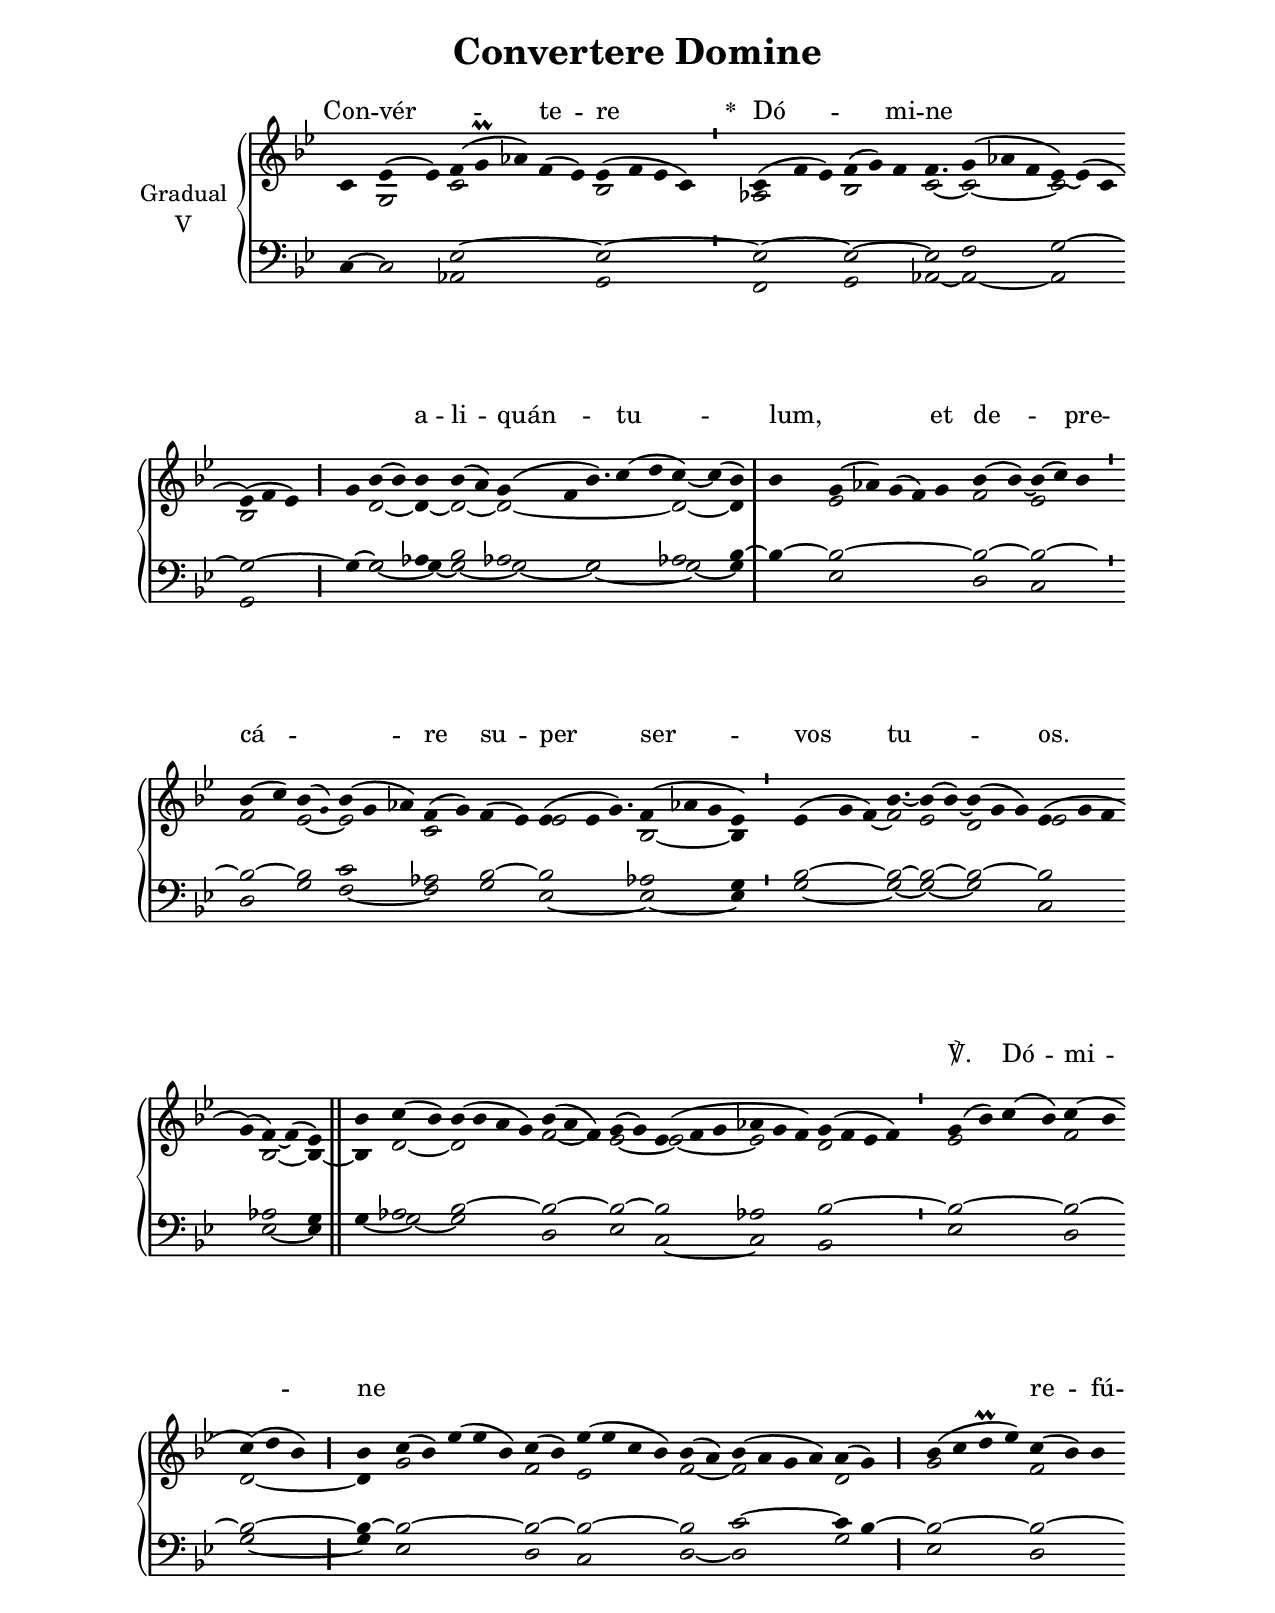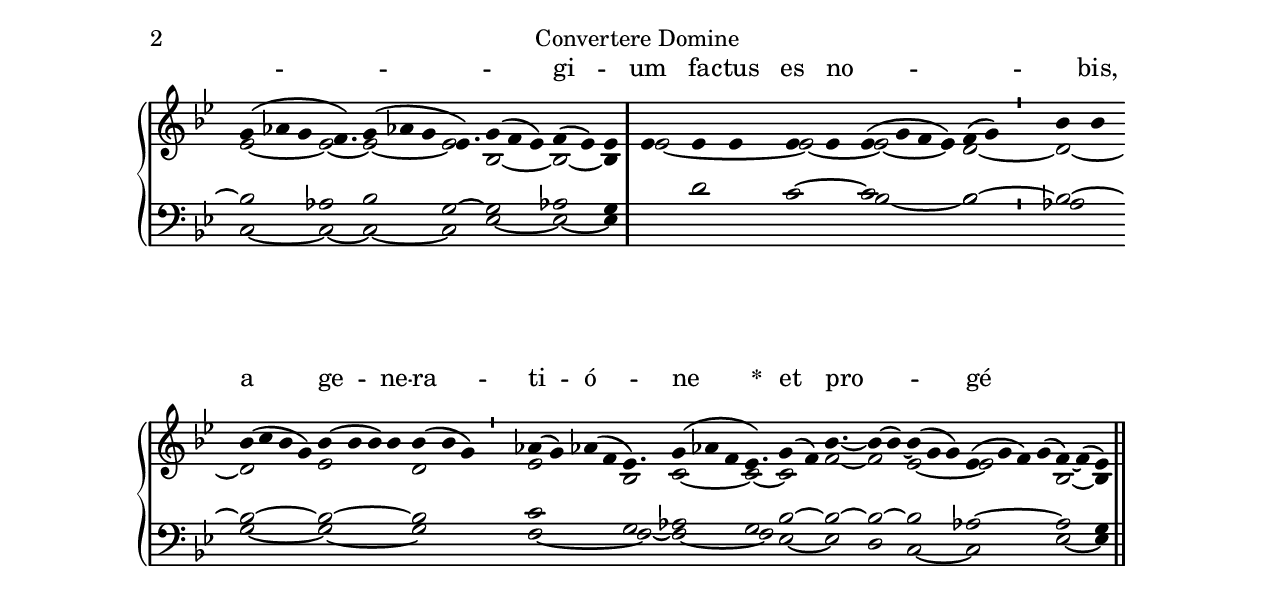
\version "2.18"
\include "gregorian.ly"
\include "noh2.ily"


%Page reference: page i.197
%(volume.page)

global = {
 \key c \dorian
 \cadenzaOn 
}

\header {
  title = \markup \center-column {"Convertere Domine" \vspace #1 }
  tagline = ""
  composer = ""
}

\paper {
 #(include-special-characters)
  oddHeaderMarkup = \markup \fill-line {
    \line {}
    \center-column {
      \on-the-fly #first-page     " "
      \on-the-fly #not-first-page "Convertere Domine"
    }
    \line { \on-the-fly #print-page-number-check-first \fromproperty #'page:page-number-string }
  }
  evenHeaderMarkup = \markup \fill-line {
    \line { \on-the-fly #print-page-number-check-first \fromproperty #'page:page-number-string }
    \center-column { "Convertere Domine" }
    \line {}
  }
}

chantText = \lyricmode {
Con -- vér -- _ te -- re 
\set stanza = " * " Dó -- _ mi -- ne _ _ _ 
a -- li -- quán -- tu -- lum, _ _ 
et de -- pre -- cá -- _ _ re su -- per ser -- vos tu -- os. _ _ _ _ _ _ _ 
℣. Dó -- mi -- ne _ _ _ _ _ _ _ _ 
re -- fú -- _ _ _ gi -- _ um 
fa -- ctus es no -- _ _ _ bis, 
a ge -- ne -- ra -- ti -- ó -- ne 
\set stanza = " * " et pro -- gé -- _ ni -- e. _ _ _ _ _ _ _ _ _ }

chantMusic = {
\tieDown   c'4  ees'4 ( ees'4) f'4 ( g'\prall aes'4) f'4 ( ees'4) ees'4 ( f'4 ees'4 c'4) \divisioMinima
 c'4 ( f'4 ees'4) f'4 ( g'4) f'4  f'4. g'4 ( aes'4 f'4 ees'4) ~ ees'4 ( c'4 \forceBreak
) ees'4 ( f'4 ees'4) \divisioMaior
 g'4 bes'4 ( bes'4) bes'4 bes'4 ( a'4) g'4 ( f'4 bes'4.) c''4 ( d''4 c''4) ~ c''4 ( bes'4) \divisioMaxima
 bes'4  g'4 ( aes'4) g'4 ( f'4) g'4 bes'4 ( bes'4) ~ bes'4 ( c''4) bes'4 \divisioMinima \forceBreak

 bes'4 ( c''4) bes'4 ( \once \tweak #'font-size #-4 g' )  bes'4 ( g'4 aes'4) f'4 ( g'4) f'4 ( ees'4)  ees'4 ( ees'4 g'4.) f'4 ( aes'4 g'4 ees'4) \divisioMinima
 ees'4 ( g'4 f'4) bes'4. ~ bes'4 ( bes'4) ~ bes'4 ( g'4 g'4) ees'4 ( g'4 f'4 \forceBreak
) g'4 ( f'4) ~ f'4 ( ees'4) \finalis
   bes'4 c''4 ( bes'4) bes'4 ( bes'4 a'4 g'4) bes'4 ( a'4 f'4) g'4 ( g'4)  ees'4 ( f'4 g'4 aes'4 g'4 f'4) g'4 ( f'4 ees'4 f'4) \divisioMinima
 g'4 ( bes'4) c''4 ( bes'4) c''4 ( bes'4 \forceBreak
) c''4 ( d''4 bes'4) \divisioMaior
 bes'4 c''4 ( bes'4) ees''4 ( ees''4 bes'4) c''4 ( bes'4) ees''4 ( ees''4 c''4 bes'4) bes'4 ( a'4) bes'4 ( a'4 g'4 a'4) a'4 ( g'4) \divisioMaior
 bes'4 ( c''4 d''\prall ees''4) c''4 ( bes'4) bes'4 \forceBreak
  g'4 ( aes'4 g'4 f'4.) g'4 ( aes'4 g'4 ees'4.) g'4 ( f'4 ees'4) f'4 ( ees'4) ees'4 \divisioMaxima
 ees'4 ees'4 ees'4 ees'4 ees'4 ees'4 ( g'4 f'4 ees'4) f'4 ( g'4) \divisioMinima
 bes'4 bes'4 \forceBreak
 bes'4 ( c''4 bes'4 g'4) bes'4 ( bes'4 bes'4) bes'4 bes'4 ( bes'4 g'4) \divisioMinima
  aes'4 ( g'4) aes'4 ( f'4 ees'4.) g'4 ( aes'4 f'4 ees'4.) g'4 ( f'4) bes'4. ~ bes'4 ( bes'4) ~ bes'4 ( g'4 g'4) ees'4 ( g'4 f'4) g'4 ( f'4) ~ f'4 ( ees'4) \finalis

}

altoMusic = {
r4 g2 c'2*5/2 bes2*4/2 \divisioMinima
aes2*3/2 bes2*3/2 c'2*3/4 ~ c'2*3/2 ~ c'2*3/2 bes2*3/2 \divisioMaior
r4 d'2 ~ d'4 ~ d'2 ~ d'2*11/4 ~ d'2 ~ d'4 \divisioMaxima
r4 ees'2*5/2 f'2 ees'2*3/2 \divisioMinima
f'2 ees'2 ~ ees'2*3/2 c'2*4/2 ees'2*7/4 bes2*3/2 ~ bes4 \divisioMinima
r2 f'4 ~ f'2*3/4 ees'2 d'2*3/2 ees'2*4/2 bes2 ~ bes4 ~ bes4 d'2 ~ d'2*4/2 f'2 ~ f'4 ees'2 ~ ees'2*3/2 ~ ees'2*3/2 d'2*4/2 \divisioMinima
ees'2*4/2 f'2 d'2*3/2 ~ \divisioMaior
d'4 g'2*5/2 f'2 ees'2*4/2 f'2 ~ f'2*4/2 d'2 \divisioMaior
g'2*4/2 f'2*3/2 ees'2*3/2 ~ ees'2*3/4 ~ ees'2*3/2 ~ ees'2*3/4 bes2*3/2 ~ bes2 ~ bes4 \divisioMaxima
ees'2*3/2 ~ ees'2 ~ ees'2*3/2 ~ ees'4 d'2 ~ \divisioMinima
d'2 ~ d'2*4/2 ees'2*4/2 d'2*3/2 ees'2*4/2 bes2*3/4 c'2*3/2 ~ c'2*3/4 ~ c'2 f'2*3/4 ~ f'2 ees'2*3/2 ~ ees'2*4/2 bes2 ~ bes4 \finalis
}

tenorMusic = {
c4 ~ c2 ees2*5/2 ~ ees2*4/2 ~ \divisioMinima
ees2*3/2 ~ ees2*3/2 ~ ees2*3/4 f2*3/2 g2*3/2 ~ g2*3/2 ~ \divisioMaior
g4 ~ g2 aes4 bes2 aes2 g2*7/4 aes2 bes4 ~ \divisioMaxima
bes4 ~ bes2*5/2 ~ bes2 ~ bes2*3/2 ~ \divisioMinima
bes2 ~ bes2 c'2*3/2 aes2 bes2 ~ bes2*7/4 aes2*3/2 g4 \divisioMinima
bes2*3/2 ~ bes2*3/4 ~ bes2 ~ bes2*3/2 ~ bes2*4/2 aes2 g4 r4 aes2 bes2*4/2 ~ bes2*3/2 ~ bes2 ~ bes2*3/2 aes2*3/2 bes2*4/2 ~ \divisioMinima
bes2*4/2 ~ bes2 ~ bes2*3/2 ~ \divisioMaior
bes4 ~ bes2*5/2 ~ bes2 ~ bes2*4/2 ~ bes2 c'2*4/2 ~ c'4 bes4 ~ \divisioMaior
bes2*4/2 ~ bes2*3/2 ~ bes2*3/2 aes2*3/4 bes2*3/2 g2*3/4 ~ g2*3/2 aes2 g4 \divisioMaxima
r4 d'2 c'2 ~ c'2*4/2 bes2 ~ \divisioMinima
bes2 ~ bes2*4/2 ~ bes2*4/2 ~ bes2*3/2 c'2*4/2 g2*3/4 aes2*3/2 g2*3/4 bes2 ~ bes2*3/4 ~ bes2 ~ bes2*3/2 aes2*4/2 ~ aes2 g4 \finalis
}

bassMusic = {
r2*3/2 aes,2*5/2 g,2*4/2 \divisioMinima
f,2*3/2 g,2*3/2 aes,2*3/4 ~ aes,2*3/2 ~ aes,2*3/2 g,2*3/2 \divisioMaior
r4 g2 ~ g4 ~ g2 ~ g2 ~ g2*7/4 ~ g2 ~ g4 \divisioMaxima
r4 ees2*5/2 d2 c2*3/2 \divisioMinima
d2 g2 f2*3/2 ~ f2 g2 ees2*7/4 ~ ees2*3/2 ~ ees4 \divisioMinima
g2*3/2 ~ g2*3/4 ~ g2 ~ g2*3/2 c2*4/2 ees2 ~ ees4 g4 ~ g2 ~ g2*4/2 d2*3/2 ees2 c2*3/2 ~ c2*3/2 bes,2*4/2 \divisioMinima
ees2*4/2 d2 g2*3/2 ~ \divisioMaior
g4 ees2*5/2 d2 c2*4/2 d2 ~ d2*4/2 g2 \divisioMaior
ees2*4/2 d2*3/2 c2*3/2 ~ c2*3/4 ~ c2*3/2 ~ c2*3/4 ees2*3/2 ~ ees2 ~ ees4 \divisioMaxima
r2*5/2 bes2*4/2 ~ bes2 \divisioMinima
aes2 g2*4/2 ~ g2*4/2 ~ g2*3/2 f2*4/2 ~ f2*3/4 ~ f2*3/2 ~ f2*3/4 ees2 ~ ees2*3/4 d2 c2*3/2 ~ c2*4/2 ees2 ~ ees4 \finalis
}

voiceLines = {
\voiceLineStyle


}

\score{
  <<
    \new GrandStaff <<
      \set GrandStaff.autoBeaming = ##f
      \set GrandStaff.instrumentName = \markup \center-column {
        "Gradual"
        "V"
      }
      \new Staff = up <<
        \new Voice = "chant" {
          \voiceOne \global \chantMusic
        }
        \new Voice {
          \voiceTwo \global \altoMusic
        }
      >>

      \new Staff = down <<
        \clef bass
        \new Voice {
          \voiceOne \global \tenorMusic
        }
        \new Voice {
          \voiceTwo \global \bassMusic
        }
	\new Voice {
        \voiceThree \global \voiceLines
        }
      >>
    >>
    \new Lyrics \lyricsto chant {
      \chantText
    }
  >>
  \layout{
  }
  \midi{
    \tempo 4 = 125
  }
}
